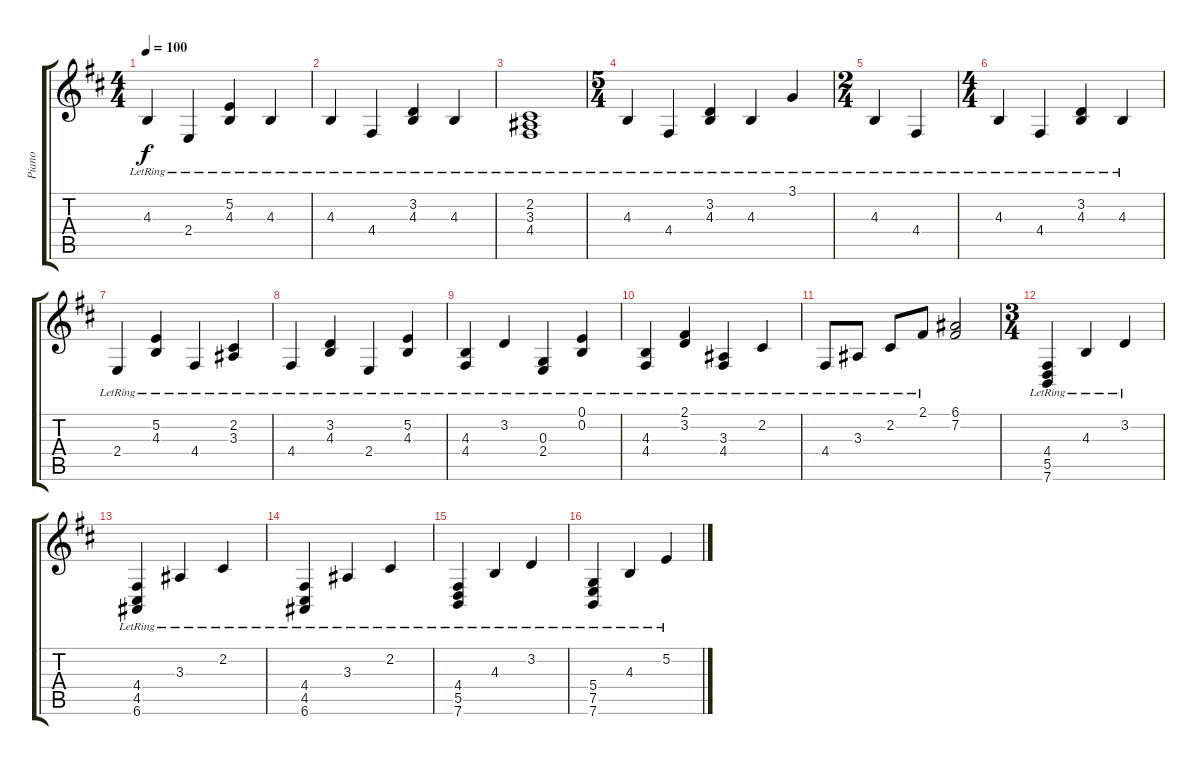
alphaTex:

\track ("Piano" "Piano") {instrument brightacousticpiano}
\staff {score tabs}
\tuning (E4 B3 G3 D3 A2 E2) {hide}
\ts (4 4)
\tempo 100
\clef g2
\ks bminor
4.3{lr}.4{dy f} 2.4{lr}.4 (5.2{lr} 4.3{lr}).4 4.3{lr}.4 |
4.3{lr}.4 4.4{lr}.4 (3.2{lr} 4.3{lr}).4 4.3{lr}.4 |
(2.2{lr} 3.3{lr} 4.4{lr}).1 |
\ts (5 4)
4.3{lr}.4 4.4{lr}.4 (3.2{lr} 4.3{lr}).4 4.3{lr}.4 3.1{lr}.4 |
\ts (2 4)
4.3{lr}.4 4.4{lr}.4 |
\ts (4 4)
4.3{lr}.4 4.4{lr}.4 (3.2{lr} 4.3{lr}).4 4.3{lr}.4 |
2.4{lr}.4 (5.2{lr} 4.3{lr}).4 4.4{lr}.4 (2.2{lr} 3.3{lr}).4 |
4.4{lr}.4 (3.2{lr} 4.3{lr}).4 2.4{lr}.4 (5.2{lr} 4.3{lr}).4 |
(4.3{lr} 4.4{lr}).4 3.2{lr}.4 (0.3{lr} 2.4{lr}).4 (0.1{lr} 0.2{lr}).4 |
(4.3{lr} 4.4{lr}).4 (2.1{lr} 3.2{lr}).4 (3.3{lr} 4.4{lr}).4 2.2{lr}.4 |
4.4{lr}.8 3.3{lr}.8 2.2{lr}.8 2.1{lr}.8 (6.1 7.2).2 |
\ts (3 4)
(4.4{lr} 5.5{lr} 7.6{lr}).4 4.3{lr}.4 3.2{lr}.4 |
(4.4{lr} 4.5{lr} 6.6{lr}).4 3.3{lr}.4 2.2{lr}.4 |
(4.4{lr} 4.5{lr} 6.6{lr}).4 3.3{lr}.4 2.2{lr}.4 |
(4.4{lr} 5.5{lr} 7.6{lr}).4 4.3{lr}.4 3.2{lr}.4 |
(5.4{lr} 7.5{lr} 7.6{lr}).4 4.3{lr}.4 5.2{lr}.4
